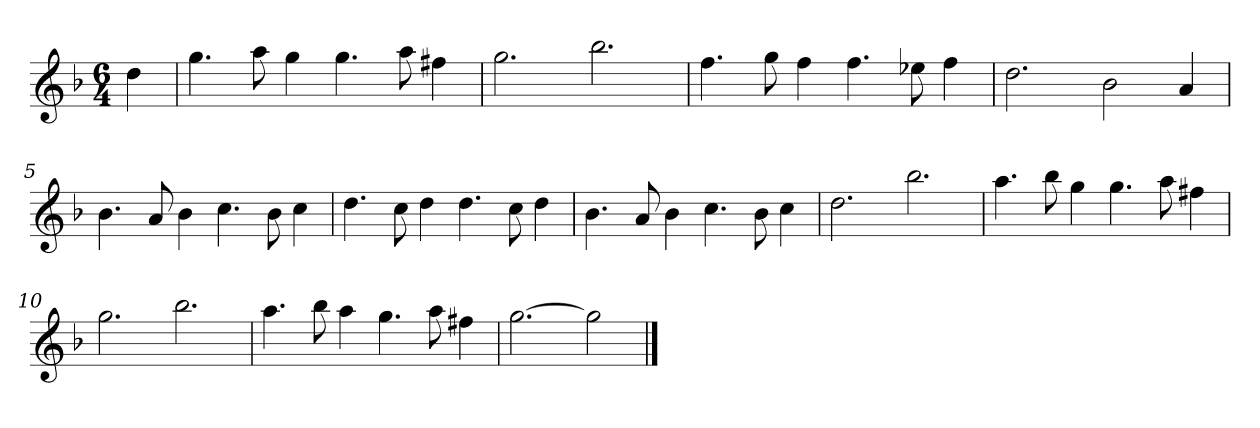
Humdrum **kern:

**kern
*part1
*staff1
*k[b-]
*M6/4
*MM120
=
4dd
=1
4.gg
8aa
4gg
4.gg
8aa
4ff#X
=2
2.gg
2.bb-
=3
4.ff
8gg
4ff
4.ff
8ee-X
4ff
=4
2.dd
2b-
4a
=5
4.b-
8a
4b-
4.cc
8b-
4cc
=6
4.dd
8cc
4dd
4.dd
8cc
4dd
=7
4.b-
8a
4b-
4.cc
8b-
4cc
=8
2.dd
2.bb-
=9
4.aa
8bb-
4gg
4.gg
8aa
4ff#X
=10
2.gg
2.bb-
=11
4.aa
8bb-
4aa
4.gg
8aa
4ff#X
=12
[2.gg
2gg]
==
*-
